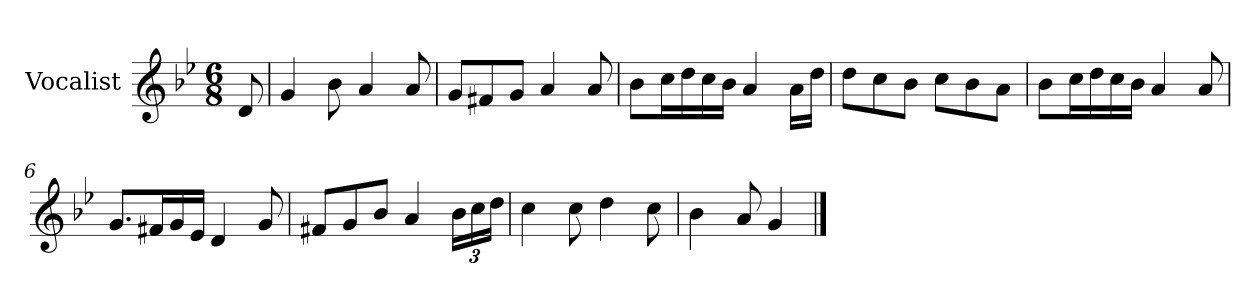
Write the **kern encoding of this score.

**kern
*part1
*staff1
*I"Vocalist
*k[b-e-]
*g:
*M6/8
=
8d
=1
4g
8b-
4a
8a
=2
8gL
8f#X
8gJ
4a
8a
=3
8b-L
16ccL
16dd
16cc
16b-JJ
4a
16aLL
16ddJJ
=4
8ddL
8cc
8b-J
8ccL
8b-
8aJ
=5
8b-L
16ccL
16dd
16cc
16b-JJ
4a
8a
=6
8.gL
16f#XL
16g
16e-JJ
4d
8g
=7
8f#XL
8g
8b-J
4a
24b-LL
24cc
24ddJJ
=8
4cc
8cc
4dd
8cc
=9
4b-
8a
4g
==
*-
